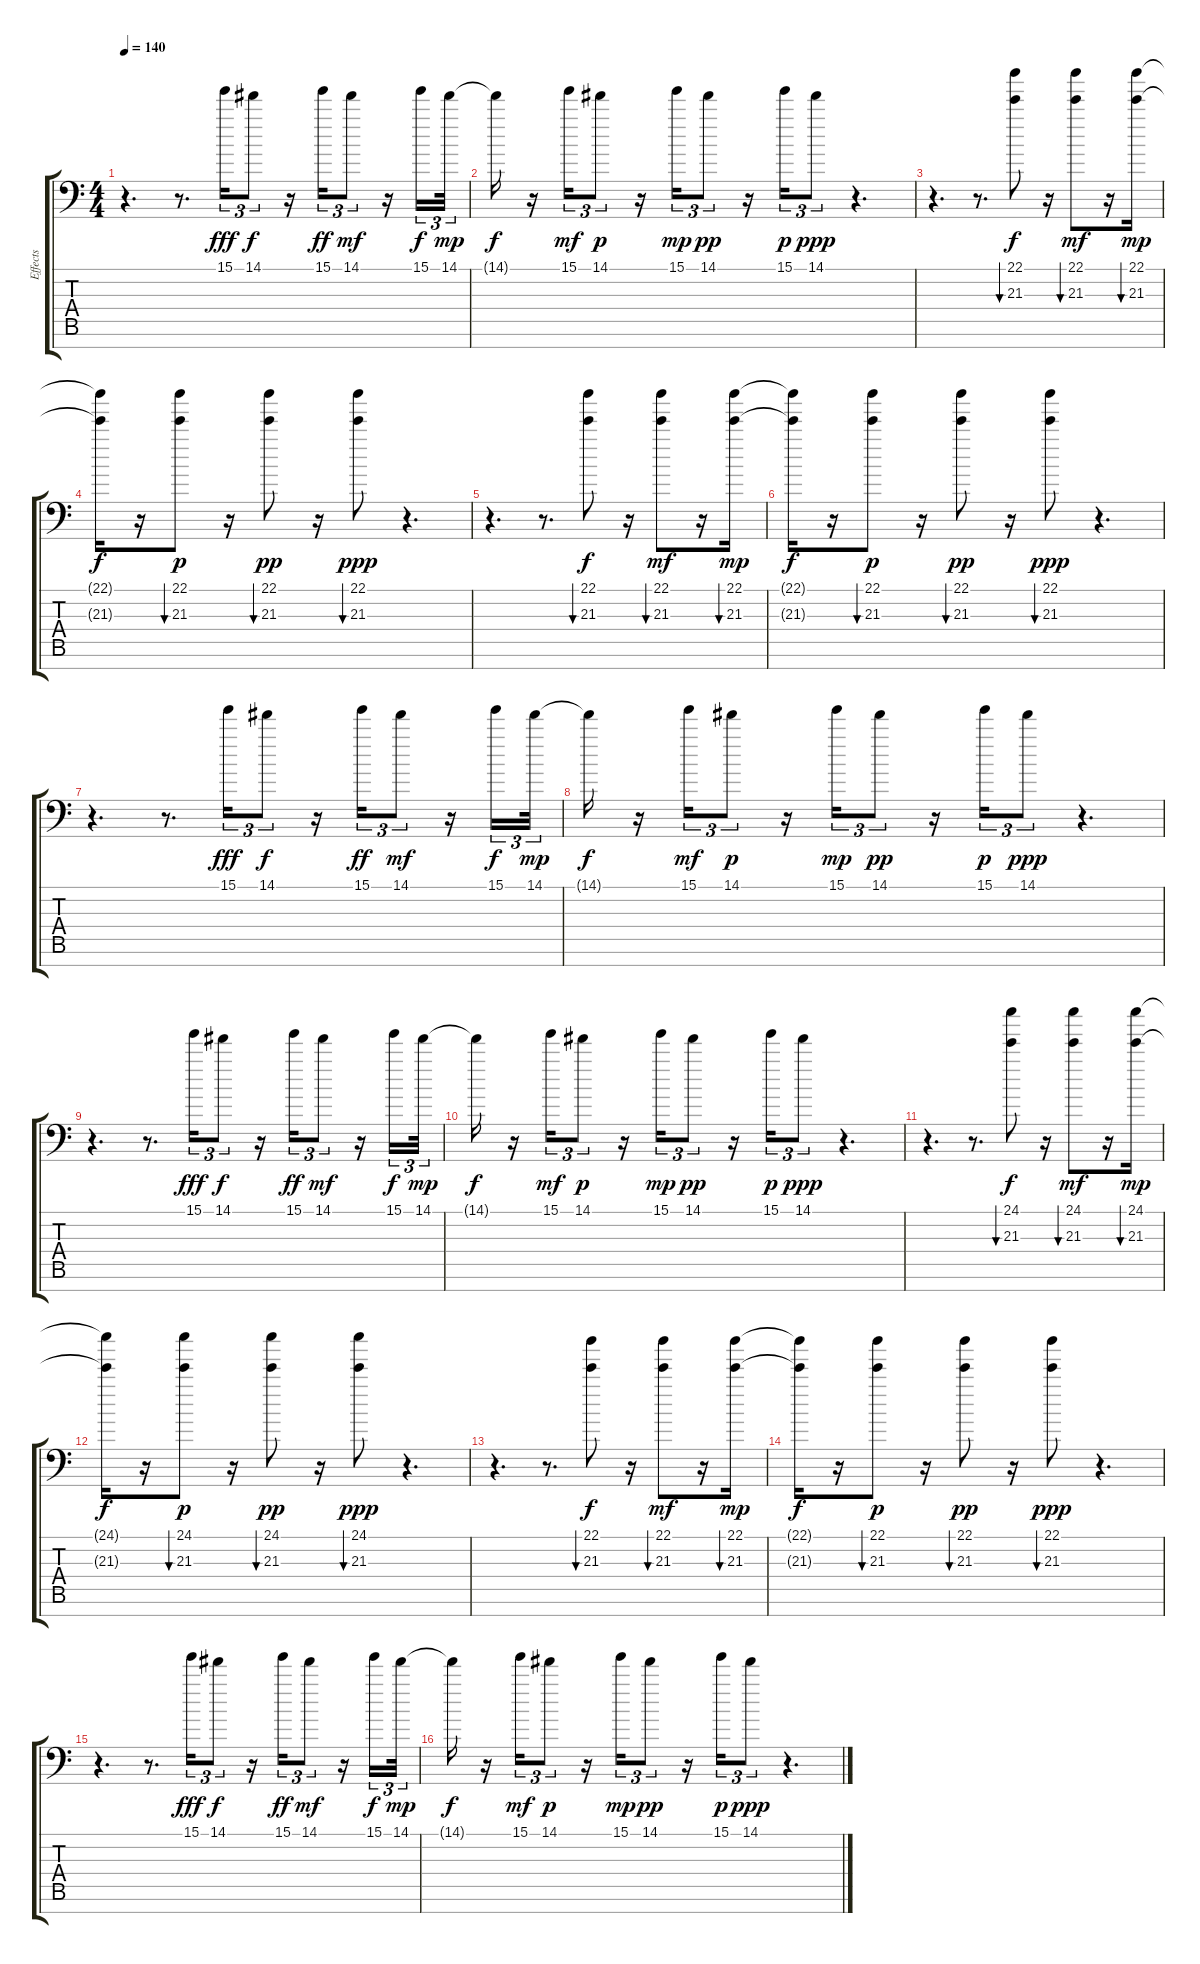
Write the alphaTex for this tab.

\track ("Effects" "Effects") {instrument distortionguitar}
\staff {score tabs}
\tuning (E4 B3 G3 D3 A2 E2 E1) {hide}
\ts (4 4)
\tempo 140
\clef f4
\ks c
r.4{d dy ppp} r.8{d} 15.1.16{tu (3 2) dy fff} 14.1.8{tu (3 2) dy f} r.16 15.1.16{tu (3 2) dy ff} 14.1.8{tu (3 2) dy mf} r.16 15.1.16{tu (3 2) dy f} 14.1.32{tu (3 2) dy mp} |
14.1{t}.16{dy f} r.16 15.1.16{tu (3 2) dy mf} 14.1.8{tu (3 2) dy p} r.16 15.1.16{tu (3 2) dy mp} 14.1.8{tu (3 2) dy pp} r.16 15.1.16{tu (3 2) dy p} 14.1.8{tu (3 2) dy ppp} r.4{d} |
r.4{d} r.8{d} (22.1 21.3).8{bu 480 dy f} r.16 (22.1 21.3).8{bu 480 dy mf} r.16 (22.1 21.3).16{bu 480 dy mp} |
(22.1{t} 21.3{t}).16{dy f} r.16 (22.1 21.3).8{bu 480 dy p} r.16 (22.1 21.3).8{bu 480 dy pp} r.16 (22.1 21.3).8{bu 480 dy ppp} r.4{d} |
r.4{d} r.8{d} (22.1 21.3).8{bu 480 dy f} r.16 (22.1 21.3).8{bu 480 dy mf} r.16 (22.1 21.3).16{bu 480 dy mp} |
(22.1{t} 21.3{t}).16{dy f} r.16 (22.1 21.3).8{bu 480 dy p} r.16 (22.1 21.3).8{bu 480 dy pp} r.16 (22.1 21.3).8{bu 480 dy ppp} r.4{d} |
r.4{d} r.8{d} 15.1.16{tu (3 2) dy fff} 14.1.8{tu (3 2) dy f} r.16 15.1.16{tu (3 2) dy ff} 14.1.8{tu (3 2) dy mf} r.16 15.1.16{tu (3 2) dy f} 14.1.32{tu (3 2) dy mp} |
14.1{t}.16{dy f} r.16 15.1.16{tu (3 2) dy mf} 14.1.8{tu (3 2) dy p} r.16 15.1.16{tu (3 2) dy mp} 14.1.8{tu (3 2) dy pp} r.16 15.1.16{tu (3 2) dy p} 14.1.8{tu (3 2) dy ppp} r.4{d} |
r.4{d} r.8{d} 15.1.16{tu (3 2) dy fff} 14.1.8{tu (3 2) dy f} r.16 15.1.16{tu (3 2) dy ff} 14.1.8{tu (3 2) dy mf} r.16 15.1.16{tu (3 2) dy f} 14.1.32{tu (3 2) dy mp} |
14.1{t}.16{dy f} r.16 15.1.16{tu (3 2) dy mf} 14.1.8{tu (3 2) dy p} r.16 15.1.16{tu (3 2) dy mp} 14.1.8{tu (3 2) dy pp} r.16 15.1.16{tu (3 2) dy p} 14.1.8{tu (3 2) dy ppp} r.4{d} |
r.4{d} r.8{d} (24.1 21.3).8{bu 480 dy f} r.16 (24.1 21.3).8{bu 480 dy mf} r.16 (24.1 21.3).16{bu 480 dy mp} |
(24.1{t} 21.3{t}).16{dy f} r.16 (24.1 21.3).8{bu 480 dy p} r.16 (24.1 21.3).8{bu 480 dy pp} r.16 (24.1 21.3).8{bu 480 dy ppp} r.4{d} |
r.4{d} r.8{d} (22.1 21.3).8{bu 480 dy f} r.16 (22.1 21.3).8{bu 480 dy mf} r.16 (22.1 21.3).16{bu 480 dy mp} |
(22.1{t} 21.3{t}).16{dy f} r.16 (22.1 21.3).8{bu 480 dy p} r.16 (22.1 21.3).8{bu 480 dy pp} r.16 (22.1 21.3).8{bu 480 dy ppp} r.4{d} |
r.4{d} r.8{d} 15.1.16{tu (3 2) dy fff} 14.1.8{tu (3 2) dy f} r.16 15.1.16{tu (3 2) dy ff} 14.1.8{tu (3 2) dy mf} r.16 15.1.16{tu (3 2) dy f} 14.1.32{tu (3 2) dy mp} |
14.1{t}.16{dy f} r.16 15.1.16{tu (3 2) dy mf} 14.1.8{tu (3 2) dy p} r.16 15.1.16{tu (3 2) dy mp} 14.1.8{tu (3 2) dy pp} r.16 15.1.16{tu (3 2) dy p} 14.1.8{tu (3 2) dy ppp} r.4{d}
